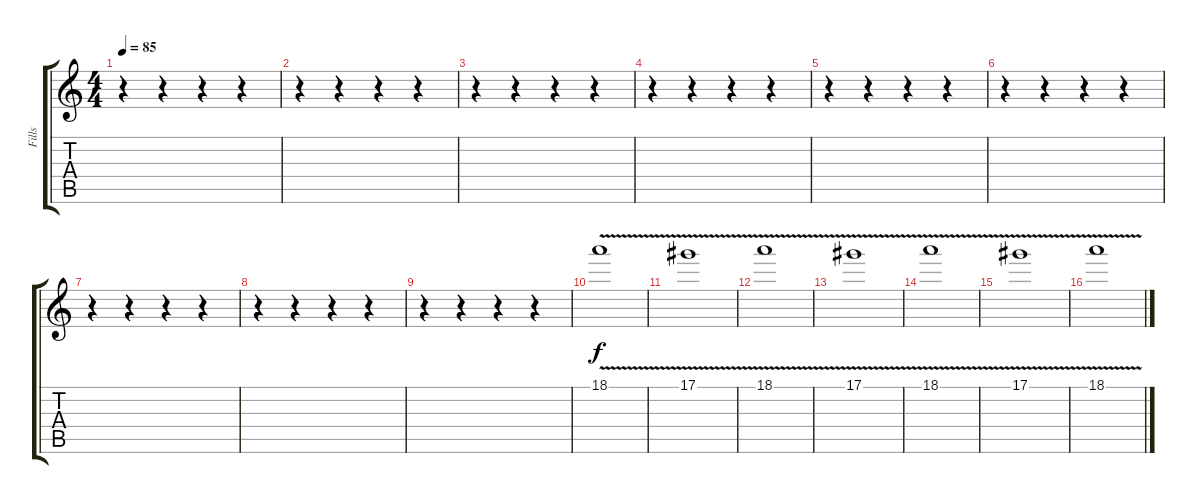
\track ("Fills" "Fills") {instrument distortionguitar}
\staff {score tabs}
\tuning (Eb4 Bb3 Gb3 Db3 Ab2 Eb2) {hide}
\ts (4 4)
\tempo 85
\clef g2
\ks c
r.4{dy f} r.4 r.4 r.4 |
r.4 r.4 r.4 r.4 |
r.4 r.4 r.4 r.4 |
r.4 r.4 r.4 r.4 |
r.4 r.4 r.4 r.4 |
r.4 r.4 r.4 r.4 |
r.4 r.4 r.4 r.4 |
r.4 r.4 r.4 r.4 |
r.4 r.4 r.4 r.4 |
18.1{v}.1 |
17.1{v}.1 |
18.1{v}.1 |
17.1{v}.1 |
18.1{v}.1 |
17.1{v}.1 |
18.1{v}.1
